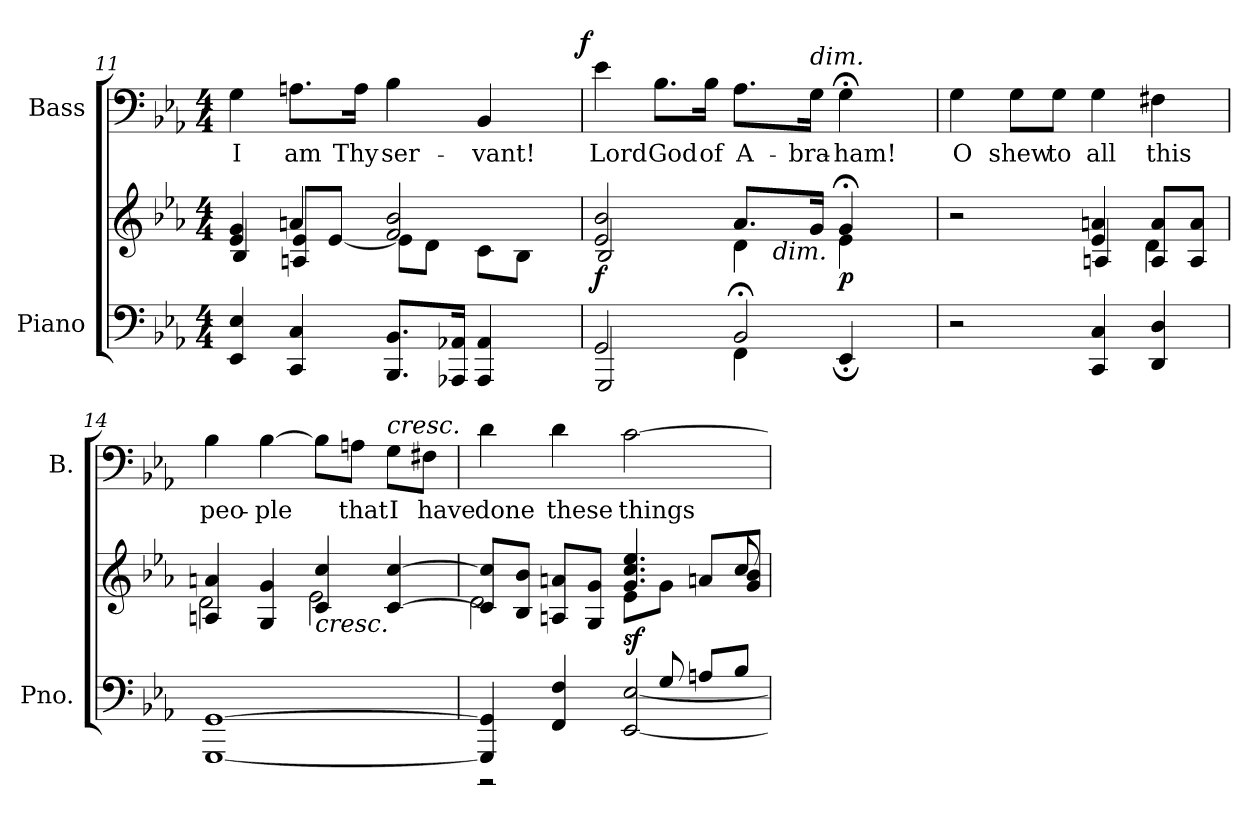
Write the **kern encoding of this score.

**kern	**kern	**dynam	**kern	**text	**dynam
*part2	*part2	*part2	*part1	*part1	*part1
*staff3	*staff2	*staff2/3	*staff1	*staff1	*staff1
*I"Piano	*	*	*I"Bass	*	*
*I'Pno.	*	*	*I'B.	*	*
!!LO:LB:g=z
*clefF4	*clefG2	*	*clefF4	*	*
*k[b-e-a-]	*k[b-e-a-]	*	*k[b-e-a-]	*	*
*E-:	*E-:	*	*E-:	*	*
*M4/4	*M4/4	*	*M4/4	*	*
=11	=11	=11	=11	=11	=11
*	*^	*	*	*	*
!	!	!	!	!	!LO:LY:b:color=#000000	!
*	*	*	*	*^	*	*
4EE-i/ 4E-i	4e-i/ 4gi	4B-i/	.	4Gi\	2ryy	I	.
!	!	!	!	!	!	!LO:LY:b:color=#000000	!
4CCi/ 4Ci	4ani/	8Ani/ 8e-i/L	.	8.Ani\L	.	am	.
.	.	[8e-i/J	.	.	.	.	.
!	!	!	!	!	!	!LO:LY:b:color=#000000	!
.	.	.	.	16Ai\Jk	.	Thy	.
!	!	!	!	!	!	!LO:LY:b:color=#000000	!
8.BBB-i/ 8.BB-i/L	2fi/ 2b-i	8e-i\L]	.	4B-i\	4ryy	ser-	.
.	.	8di\J	.	.	.	.	.
16AAA-Xi/ 16AA-Xi/Jk	.	.	.	.	.	.	.
!	!	!	!	!	!	!LO:LY:b:color=#000000	!
4AAA-i/ 4AA-i	.	8ci\L	.	4BB-i/	8ryy	-vant!	.
.	.	8B-i\J	.	.	16ryy	.	.
.	.	.	.	.	32ryy	.	.
.	.	.	.	.	64ryy	.	.
.	.	.	.	.	128...ryy	.	.
.	.	.	.	.	1024ryy	.	f
*	*	*	*	*v	*v	*	*
=12	=12	=12	=12	=12	=12	=12
*^	*	*	*	*	*	*
*	*	*	*	*	*^	*	*
!	!	!	!	!	!	!	!LO:LY:b:color=#000000	!
*	*	*	*^	*	*v	*v	*	*
2GGi/	2GGGi/	2e-i/ 2b-i	2B-i/	2ryy	f	4e-i\	Lord	.
!	!	!	!	!	!	!	!LO:LY:b:color=#000000	!
.	.	.	.	.	.	8.B-i\L	God	.
!	!	!	!	!	!	!	!LO:LY:b:color=#000000	!
.	.	.	.	.	.	16B-i\Jk	of	.
!	!	!	!	!	!	!	!LO:LY:b:color=#000000	!
2BB-;i/	4FFi\	8.a-i/L	4di\	16ryy	.	8.A-i\L	A-	.
.	.	.	.	128ryy	.	.	.	.
.	.	.	.	256ryy	.	.	.	.
.	.	.	.	1024ryy	.	.	.	.
!	!	!	!	!LO:TX:b:i:t=dim.	!	!	!	!
.	.	.	.	4ryy	.	.	.	.
!	!	!	!	!	!	!LO:TX:a:i:t=dim.	!	!
!	!	!	!	!	!	!	!LO:LY:b:color=#000000	!
.	.	16gi/Jk	.	.	.	16Gi\Jk	-bra-	.
!	!	!	!	!	!	!	!LO:LY:b:color=#000000	!
.	4EE-;i/	4g;i/	4e-i\	.	p	4G;i\	-ham!	.
.	.	.	.	8ryy	.	.	.	.
.	.	.	.	32ryy	.	.	.	.
.	.	.	.	64ryy	.	.	.	.
.	.	.	.	512.ryy	.	.	.	.
*v	*v	*	*	*	*	*	*	*
*	*	*v	*v	*	*	*	*
=13	=13	=13	=13	=13	=13	=13
*^	*	*^	*	*	*	*
!	!	!	!	!	!	!	!LO:LY:b:color=#000000	!
*v	*v	*	*	*	*	*	*	*
*	*	*v	*v	*	*	*	*
2r	2r	2ryy	.	4Gi\	O	.
!	!	!	!	!	!LO:LY:b:color=#000000	!
.	.	.	.	8Gi\L	shew	.
!	!	!	!	!	!LO:LY:b:color=#000000	!
.	.	.	.	8Gi\J	to	.
!	!	!	!	!	!LO:LY:b:color=#000000	!
4CCi/ 4Ci	4e-i/ 4ani	4Ani/	.	4Gi\	all	.
!	!	!	!	!	!LO:LY:b:color=#000000	!
4DDi/ 4Di	8Ai/ 8ai/L	4di\	.	4F#Xi\	this	.
.	8Ai/ 8ai/J	.	.	.	.	.
=14	=14	=14	=14	=14	=14	=14
!	!	!	!	!	!LO:LY:b:color=#000000	!
[1GGGi [1GGi	4Ani/ 4ani	2di\	.	4B-i\	peo-	.
!	!	!	!	!	!LO:LY:b:color=#000000	!
.	4Gi/ 4gi	.	.	[4B-i\	-ple	.
!	!LO:TX:b:i:t=cresc.	!	!	!	!	!
.	4ci/ 4cci	2e-i\	.	8B-i\L]	.	.
!	!	!	!	!	!LO:LY:b:color=#000000	!
.	.	.	.	8Ani\J	that	.
!	!	!	!	!LO:TX:a:i:t=cresc.	!	!
!	!	!	!	!	!LO:LY:b:color=#000000	!
.	[4ci/ [4cci	.	.	8Gi\L	I	.
!	!	!	!	!	!LO:LY:b:color=#000000	!
.	.	.	.	8F#Xi\J	have	.
!!LO:LB:g=z
=15	=15	=15	=15	=15	=15	=15
*^	*	*	*	*	*	*
!	!	!	!	!	!	!LO:LY:b:color=#000000	!
4GGGi/] 4GGi]	2r	8ci]/ 8cci]/L	2di\	.	4di\	done	.
.	.	8B-i/ 8b-i/J	.	.	.	.	.
!	!	!	!	!	!	!LO:LY:b:color=#000000	!
4FFi/ 4Fi	.	8Ani/ 8ani/L	.	.	4di\	these	.
.	.	8Gi/ 8gi/J	.	.	.	.	.
!	!	!	!	!	!	!LO:LY:b:color=#000000	!
8ryy	[2EE-i/ [2E-i	4.gi/ 4.cci 4.ee-i	8e-i\L	sf	[2ci\	things	.
8Gi/	.	.	8gi\J	.	.	.	.
8Ani/L	.	.	8ani/L	.	.	.	.
8B-i/J	.	8cci/	8gi/ 8b-i/J	.	.	.	.
*v	*v	*	*	*	*	*	*
*	*v	*v	*	*	*	*
=	=	=	=	=	=
*-	*-	*-	*-	*-	*-
